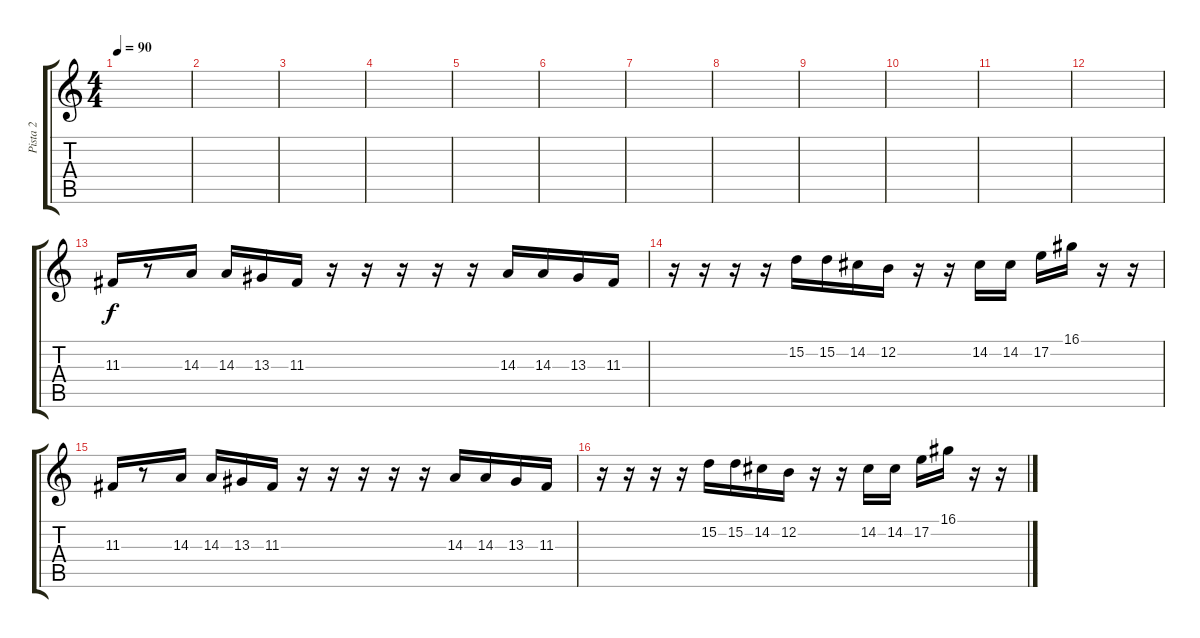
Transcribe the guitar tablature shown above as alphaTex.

\track ("Pista 2" "Pista 2") {instrument pizzicatostrings}
\staff {score tabs}
\tuning (E4 B3 G3 D3 A2 E2) {hide}
\ts (4 4)
\tempo 90
\clef g2
\ks c
|
|
|
|
|
|
|
|
|
|
|
|
11.3.16 r.8 14.3.16 14.3.16 13.3.16 11.3.16 r.16 r.16 r.16 r.16 r.16 14.3.16 14.3.16 13.3.16 11.3.16 |
r.16 r.16 r.16 r.16 15.2.16 15.2.16 14.2.16 12.2.16 r.16 r.16 14.2.16 14.2.16 17.2.16 16.1.16 r.16 r.16 |
11.3.16 r.8 14.3.16 14.3.16 13.3.16 11.3.16 r.16 r.16 r.16 r.16 r.16 14.3.16 14.3.16 13.3.16 11.3.16 |
r.16 r.16 r.16 r.16 15.2.16 15.2.16 14.2.16 12.2.16 r.16 r.16 14.2.16 14.2.16 17.2.16 16.1.16 r.16 r.16
